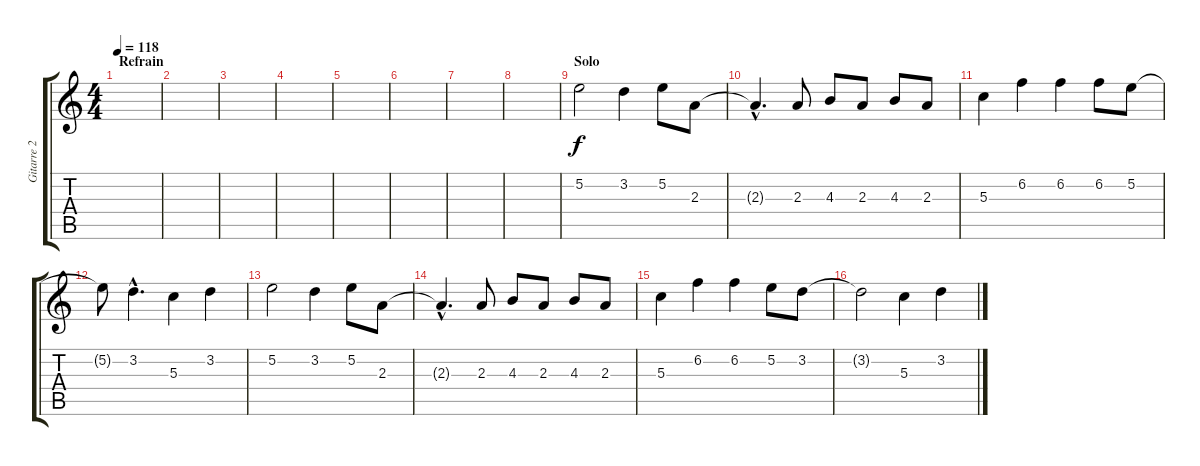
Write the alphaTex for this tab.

\track ("Gitarre 2" "Gitarre 2") {instrument electricguitarclean}
\staff {score tabs}
\tuning (E4 B3 G3 D3 A2 E2) {hide}
\ts (4 4)
\section ("" "Refrain")
\tempo 118
\clef g2
\ks c
|
|
|
|
|
|
|
|
\section ("" "Solo")
5.2.2 3.2.4 5.2.8 2.3.8 |
2.3{hac t}.4{d} 2.3.8 4.3.8 2.3.8 4.3.8 2.3.8 |
5.3.4 6.2.4 6.2.4 6.2.8 5.2.8 |
5.2{t}.8 3.2{hac}.4{d} 5.3.4 3.2.4 |
5.2.2 3.2.4 5.2.8 2.3.8 |
2.3{hac t}.4{d} 2.3.8 4.3.8 2.3.8 4.3.8 2.3.8 |
5.3.4 6.2.4 6.2.4 5.2.8 3.2.8 |
3.2{t}.2 5.3.4 3.2.4
